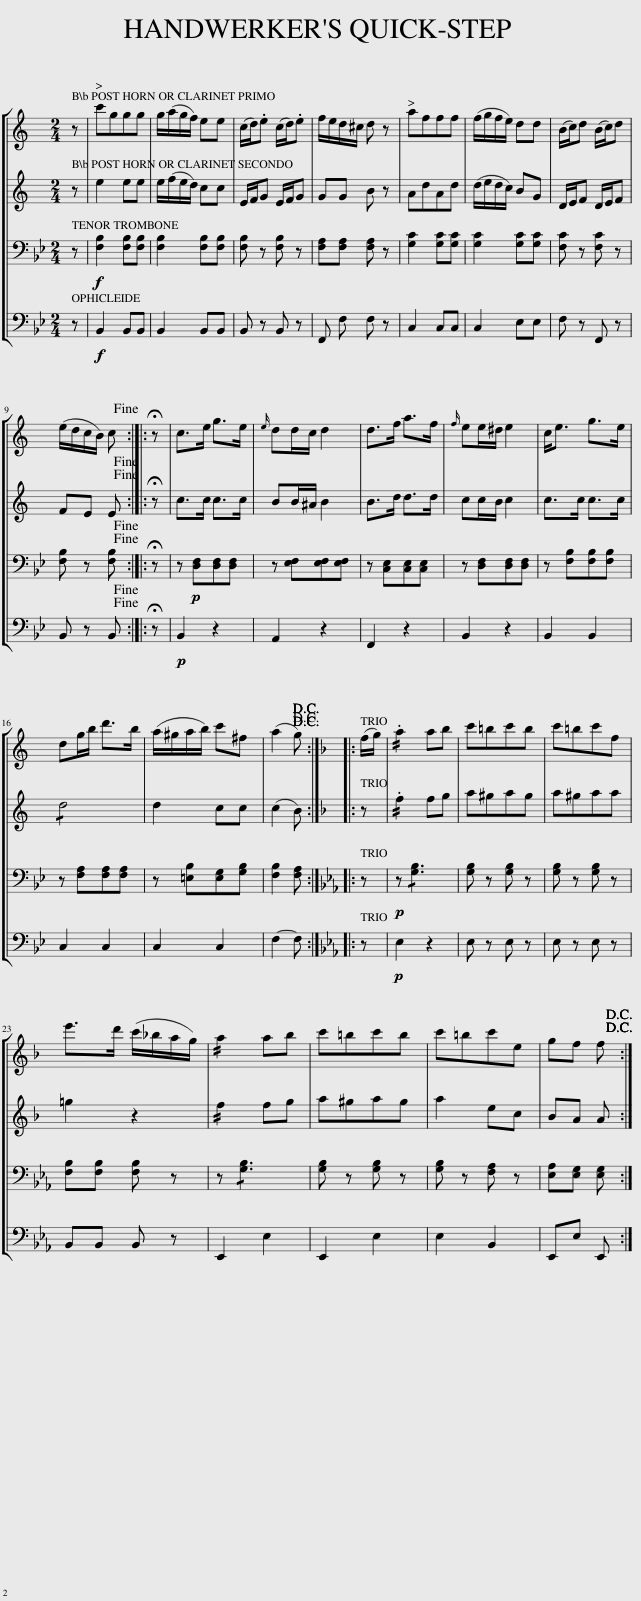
X:1
%%score [ 1 2 3 4 ]
L:1/8
M:2/4
I:linebreak $
K:C
V:1 treble
V:2 treble
V:3 bass
V:4 bass
V:1
 z | c'ggg | g/(a/g/f/) ee | (c/d/).e (c/d/).e | f/e/d/^c/ d z | %5
 afff | (f/g/f/e/) dd | (B/c/)d (B/c/)d |$ (e/d/c/B/) c!fine! :: !fermata!z | %10
 c>e g>e |{e} dd/c/ d2 | d>f a>f |{f} ee/^d/ e2 | c<e g>e |$ %15
 dg/b/ d'>b | (a/^g/a/b/) c'^f | (a2 g)!D.C.! ::[K:F] (f/g/) | !//!.a2 ab | %20
 c'=bc'b | c'=bc'f |$ e'>d' (c'/_b/a/g/) | !//!a2 ab | c'=bc'b | %25
 c'=bc'e | gf f!D.C.! :| %27
V:2
 z | e2 ee | e/(f/e/d/) cc | E/F/G E/F/G | GG B z | %5
 AdAd | (d/e/d/c/) BG | D/E/F D/E/F |$ FE E :: !fermata!z | %10
 c>c c>c | BB/^A/ B2 | B>d d>d | cc/B/ c2 | c>c c>c |$ %15
 !/!d4 | d2 cc | (c2 B) ::[K:F] z | !//!.f2 fg | %20
 a^gag | a^gaa |$ =g2 z2 | !//!f2 fg | a^gag | %25
 a2 ec | BA A :| %27
V:3
[K:Bb] z |!f! [F,B,]2 [F,B,][F,B,] | [F,B,]2 [F,B,][F,B,] | [F,B,] z [F,B,] z | [F,A,][F,A,] [F,A,] z | %5
 [G,C]2 [G,C][G,C] | [G,C]2 [G,C][G,C] | [F,C] z [F,C] z |$ [F,B,] z [F,B,] :: !fermata!z | %10
 z!p! [D,F,][D,F,][D,F,] | z [E,F,][E,F,][E,F,] | z [C,E,][C,E,][C,E,] | z [D,F,][D,F,][D,F,] | z [F,B,][F,B,][F,B,] |$ %15
 z [F,A,][F,A,][F,A,] | z [=E,B,][E,G,][G,B,] | [F,B,]2 [F,A,] ::[K:Eb] z |!p! z !/![G,B,]3 | %20
 [G,B,] z [G,B,] z | [G,B,] z [G,B,] z |$ [F,B,][F,B,] [F,B,] z | z !/![G,B,]3 | [G,B,] z [G,B,] z | %25
 [G,B,] z [F,A,] z | [E,A,][E,G,] [E,G,] :| %27
V:4
[K:Bb] z |!f! B,,2 B,,B,, | B,,2 B,,B,, | B,, z B,, z | F,, F, F, z | %5
 C,2 C,C, | C,2 E,E, | F, z F,, z |$ B,, z B,, :: !fermata!z | %10
!p! B,,2 z2 | A,,2 z2 | F,,2 z2 | B,,2 z2 | B,,2 B,,2 |$ %15
 C,2 C,2 | C,2 C,2 | F,2- F, ::[K:Eb] z |!p! E,2 z2 | %20
 E, z E, z | E, z E, z |$ B,,B,, B,, z | E,,2 E,2 | E,,2 E,2 | %25
 E,2 B,,2 | E,,E, E,, :| %27
